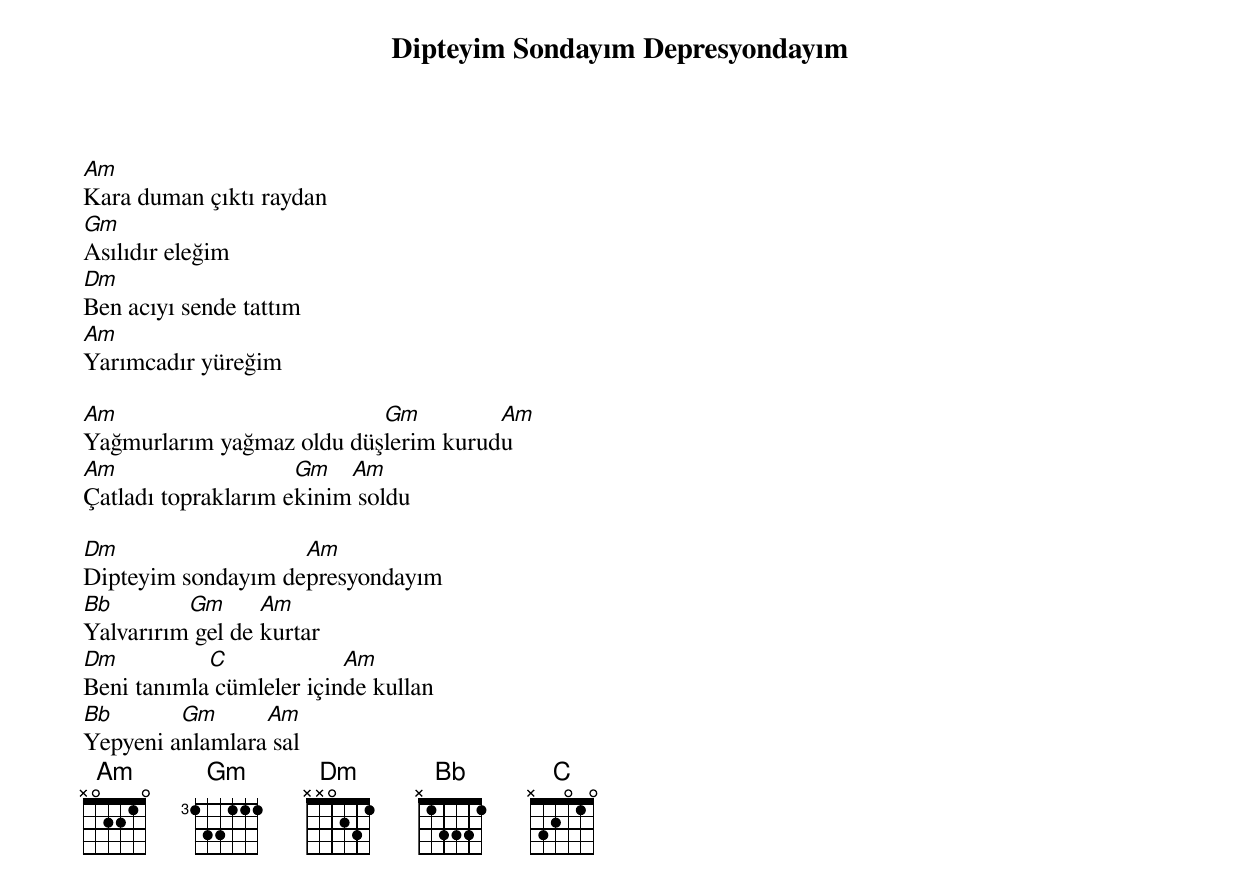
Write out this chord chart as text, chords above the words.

{title: Dipteyim Sondayım Depresyondayım}
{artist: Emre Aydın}

Am
Kara duman çıktı raydan
Gm
Asılıdır eleğim
Dm
Ben acıyı sende tattım
Am
Yarımcadır yüreğim

Am                         Gm         Am
Yağmurlarım yağmaz oldu düşlerim kurudu
Am                   Gm   Am
Çatladı topraklarım ekinim soldu

Dm                  Am
Dipteyim sondayım depresyondayım
Bb        Gm      Am
Yalvarırım gel de kurtar
Dm          C             Am
Beni tanımla cümleler içinde kullan
Bb       Gm      Am
Yepyeni anlamlara sal
